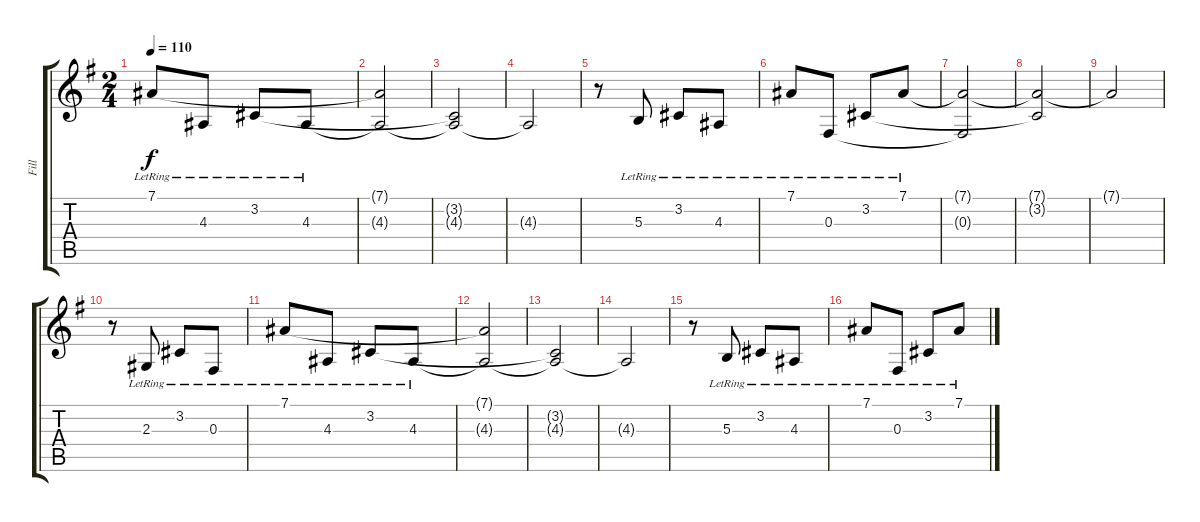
\track ("Fill" "Fill") {instrument acousticgrandpiano}
\staff {score tabs}
\tuning (Eb4 Bb3 Gb3 Db3 Ab2 Eb2) {hide}
\ts (2 4)
\tempo 110
\clef g2
\ks g
7.1{lr}.8{dy f} 4.3{lr}.8 3.2{lr}.8 4.3{lr}.8 |
(7.1{t} 4.3{t}).2 |
(3.2{t} 4.3{t}).2 |
4.3{t}.2 |
r.8 5.3{lr}.8 3.2{lr}.8 4.3{lr}.8 |
7.1{lr}.8 0.3{lr}.8 3.2{lr}.8 7.1{lr}.8 |
(7.1{t} 0.3{t}).2 |
(7.1{t} 3.2{t}).2 |
7.1{t}.2 |
r.8 2.3{lr}.8 3.2{lr}.8 0.3{lr}.8 |
7.1{lr}.8 4.3{lr}.8 3.2{lr}.8 4.3{lr}.8 |
(7.1{t} 4.3{t}).2 |
(3.2{t} 4.3{t}).2 |
4.3{t}.2 |
r.8 5.3{lr}.8 3.2{lr}.8 4.3{lr}.8 |
7.1{lr}.8 0.3{lr}.8 3.2{lr}.8 7.1{lr}.8
